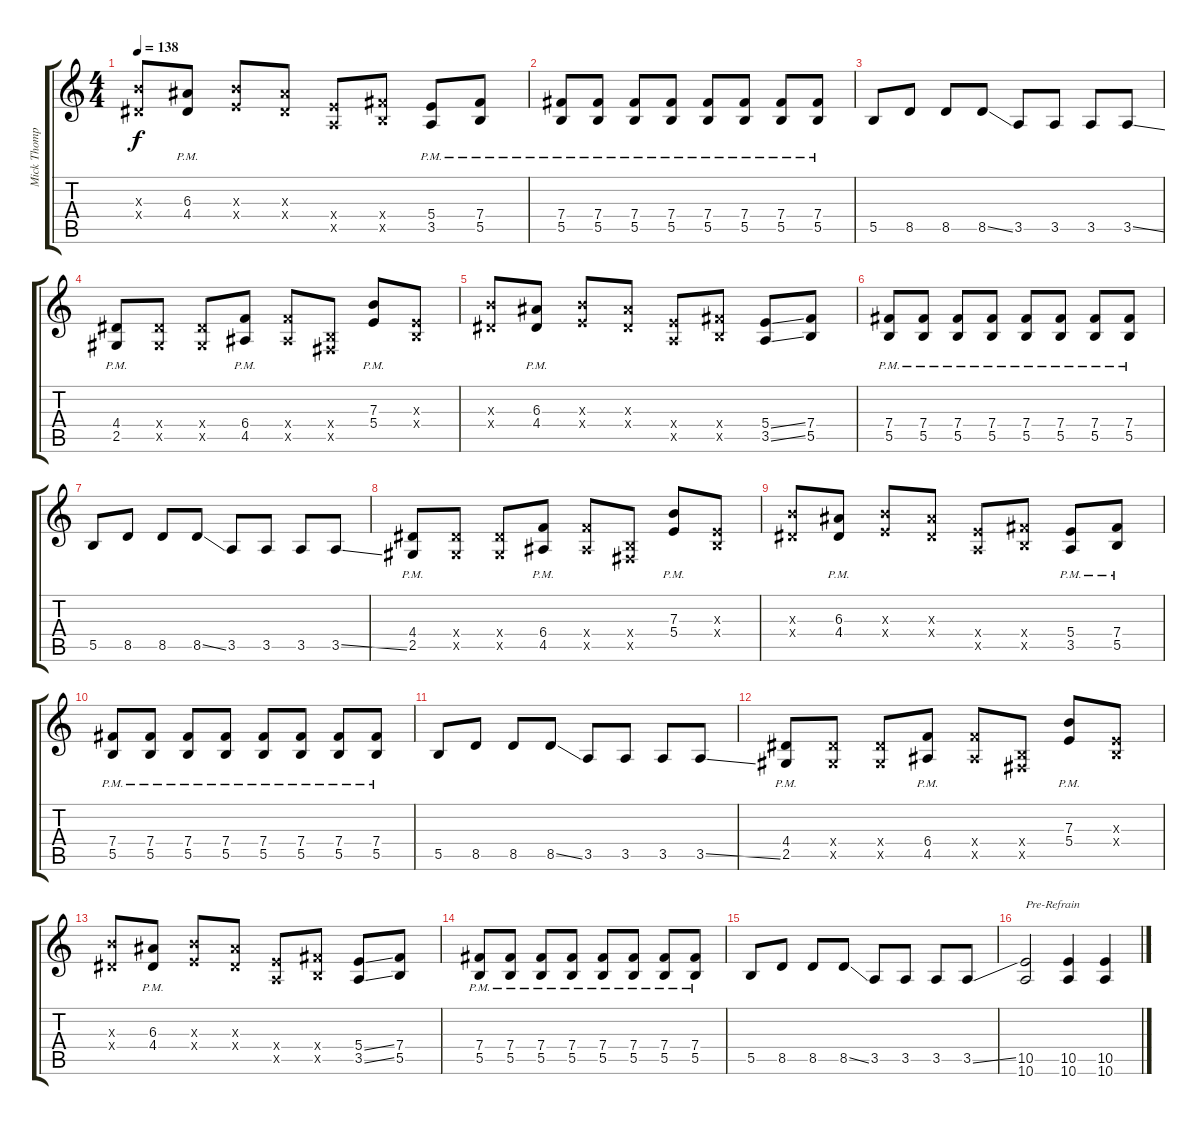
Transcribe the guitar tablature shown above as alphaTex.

\track ("Mick Thompson" "Mick Thomp") {instrument distortionguitar}
\staff {score tabs}
\tuning (Db4 Ab3 E3 B2 Gb2 B1) {hide}
\ts (4 4)
\tempo 138
\clef g2
\ks c
(7.3{x} 4.4{x}).8{dy f} (6.3 4.4{pm}).8 (7.3{x} 5.4{x}).8 (6.3{x} 4.4{x}).8 (5.4{x} 3.5{x}).8 (7.4{x} 5.5{x}).8 (5.4{pm} 3.5{pm}).8 (7.4{pm} 5.5{pm}).8 |
(7.4 5.5{pm}).8 (7.4 5.5{pm}).8 (7.4 5.5{pm}).8 (7.4 5.5{pm}).8 (7.4 5.5{pm}).8 (7.4 5.5{pm}).8 (7.4 5.5{pm}).8 (7.4 5.5{pm}).8 |
5.5.8 8.5.8 8.5.8 8.5{ss}.8 3.5.8 3.5.8 3.5.8 3.5{ss}.8 |
(4.4 2.5{pm}).8 (4.4{x} 2.5{x}).8 (4.4{x} 2.5{x}).8 (6.4 4.5{pm}).8 (6.4{x} 4.5{x}).8 (0.4{x} 0.5{x}).8 (7.3 5.4{pm}).8 (0.3{x} 0.4{x}).8 |
(7.3{x} 4.4{x}).8 (6.3 4.4{pm}).8 (7.3{x} 5.4{x}).8 (6.3{x} 4.4{x}).8 (5.4{x} 3.5{x}).8 (7.4{x} 5.5{x}).8 (5.4{ss} 3.5{ss}).8 (7.4 5.5).8 |
(7.4 5.5{pm}).8 (7.4 5.5{pm}).8 (7.4 5.5{pm}).8 (7.4 5.5{pm}).8 (7.4 5.5{pm}).8 (7.4 5.5{pm}).8 (7.4 5.5{pm}).8 (7.4 5.5{pm}).8 |
5.5.8 8.5.8 8.5.8 8.5{ss}.8 3.5.8 3.5.8 3.5.8 3.5{ss}.8 |
(4.4 2.5{pm}).8 (4.4{x} 2.5{x}).8 (4.4{x} 2.5{x}).8 (6.4 4.5{pm}).8 (6.4{x} 4.5{x}).8 (0.4{x} 0.5{x}).8 (7.3 5.4{pm}).8 (0.3{x} 0.4{x}).8 |
(7.3{x} 4.4{x}).8 (6.3 4.4{pm}).8 (7.3{x} 5.4{x}).8 (6.3{x} 4.4{x}).8 (5.4{x} 3.5{x}).8 (7.4{x} 5.5{x}).8 (5.4{pm} 3.5{pm}).8 (7.4{pm} 5.5{pm}).8 |
(7.4 5.5{pm}).8 (7.4 5.5{pm}).8 (7.4 5.5{pm}).8 (7.4 5.5{pm}).8 (7.4 5.5{pm}).8 (7.4 5.5{pm}).8 (7.4 5.5{pm}).8 (7.4 5.5{pm}).8 |
5.5.8 8.5.8 8.5.8 8.5{ss}.8 3.5.8 3.5.8 3.5.8 3.5{ss}.8 |
(4.4 2.5{pm}).8 (4.4{x} 2.5{x}).8 (4.4{x} 2.5{x}).8 (6.4 4.5{pm}).8 (6.4{x} 4.5{x}).8 (0.4{x} 0.5{x}).8 (7.3 5.4{pm}).8 (0.3{x} 0.4{x}).8 |
(7.3{x} 4.4{x}).8 (6.3 4.4{pm}).8 (7.3{x} 5.4{x}).8 (6.3{x} 4.4{x}).8 (5.4{x} 3.5{x}).8 (7.4{x} 5.5{x}).8 (5.4{ss} 3.5{ss}).8 (7.4 5.5).8 |
(7.4 5.5{pm}).8 (7.4 5.5{pm}).8 (7.4 5.5{pm}).8 (7.4 5.5{pm}).8 (7.4 5.5{pm}).8 (7.4 5.5{pm}).8 (7.4 5.5{pm}).8 (7.4 5.5{pm}).8 |
5.5.8 8.5.8 8.5.8 8.5{ss}.8 3.5.8 3.5.8 3.5.8 3.5{ss}.8 |
(10.5 10.6).2{txt "Pre-Refrain"} (10.5 10.6).4 (10.5 10.6).4
